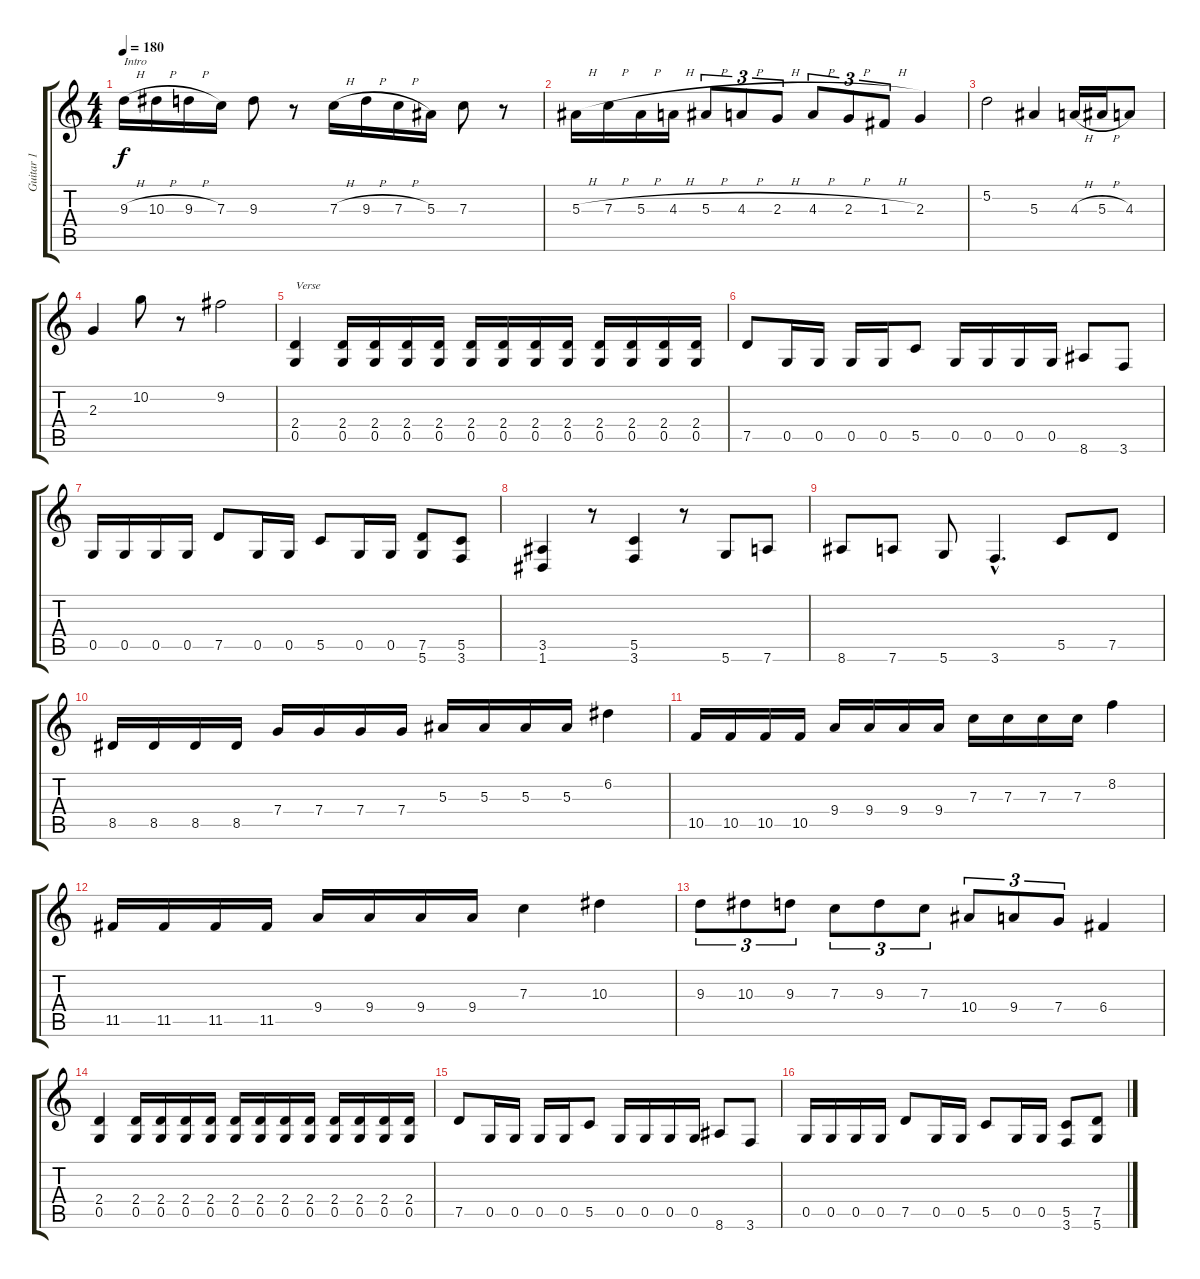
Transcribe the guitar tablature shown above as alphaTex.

\track ("Guitar 1" "Guitar 1") {instrument acousticguitarnylon}
\staff {score tabs}
\tuning (D4 A3 F3 C3 G2 D2) {hide}
\ts (4 4)
\tempo 180
\clef g2
\ks c
9.3{h}.16{txt "Intro" dy f instrument acousticguitarnylon} 10.3{h}.16 9.3{h}.16 7.3.16 9.3.8 r.8 7.3{h}.16 9.3{h}.16 7.3{h}.16 5.3.16 7.3.8 r.8 |
5.3{h}.16 7.3{h}.16 5.3{h}.16 4.3{h}.16 5.3{h}.8{tu (3 2)} 4.3{h}.8{tu (3 2)} 2.3{h}.8{tu (3 2)} 4.3{h}.8{tu (3 2)} 2.3{h}.8{tu (3 2)} 1.3{h}.8{tu (3 2)} 2.3.4 |
5.2.2 5.3.4 4.3{h}.16 5.3{h}.16 4.3.8 |
2.3.4 10.2.8 r.8 9.2.2 |
(2.4 0.5).4{txt "Verse"} (2.4 0.5).16 (2.4 0.5).16 (2.4 0.5).16 (2.4 0.5).16 (2.4 0.5).16 (2.4 0.5).16 (2.4 0.5).16 (2.4 0.5).16 (2.4 0.5).16 (2.4 0.5).16 (2.4 0.5).16 (2.4 0.5).16 |
7.5.8 0.5.16 0.5.16 0.5.16 0.5.16 5.5.8 0.5.16 0.5.16 0.5.16 0.5.16 8.6.8 3.6.8 |
0.5.16 0.5.16 0.5.16 0.5.16 7.5.8 0.5.16 0.5.16 5.5.8 0.5.16 0.5.16 (7.5 5.6).8 (5.5 3.6).8 |
(3.5 1.6).4 r.8 (5.5 3.6).4 r.8 5.6.8 7.6.8 |
8.6.8 7.6.8 5.6.8 3.6{hac}.4{d} 5.5.8 7.5.8 |
8.5.16 8.5.16 8.5.16 8.5.16 7.4.16 7.4.16 7.4.16 7.4.16 5.3.16 5.3.16 5.3.16 5.3.16 6.2.4 |
10.5.16 10.5.16 10.5.16 10.5.16 9.4.16 9.4.16 9.4.16 9.4.16 7.3.16 7.3.16 7.3.16 7.3.16 8.2.4 |
11.5.16 11.5.16 11.5.16 11.5.16 9.4.16 9.4.16 9.4.16 9.4.16 7.3.4 10.3.4 |
9.3.8{tu (3 2)} 10.3.8{tu (3 2)} 9.3.8{tu (3 2)} 7.3.8{tu (3 2)} 9.3.8{tu (3 2)} 7.3.8{tu (3 2)} 10.4.8{tu (3 2)} 9.4.8{tu (3 2)} 7.4.8{tu (3 2)} 6.4.4 |
(2.4 0.5).4 (2.4 0.5).16 (2.4 0.5).16 (2.4 0.5).16 (2.4 0.5).16 (2.4 0.5).16 (2.4 0.5).16 (2.4 0.5).16 (2.4 0.5).16 (2.4 0.5).16 (2.4 0.5).16 (2.4 0.5).16 (2.4 0.5).16 |
7.5.8 0.5.16 0.5.16 0.5.16 0.5.16 5.5.8 0.5.16 0.5.16 0.5.16 0.5.16 8.6.8 3.6.8 |
0.5.16 0.5.16 0.5.16 0.5.16 7.5.8 0.5.16 0.5.16 5.5.8 0.5.16 0.5.16 (5.5 3.6).8 (7.5 5.6).8
